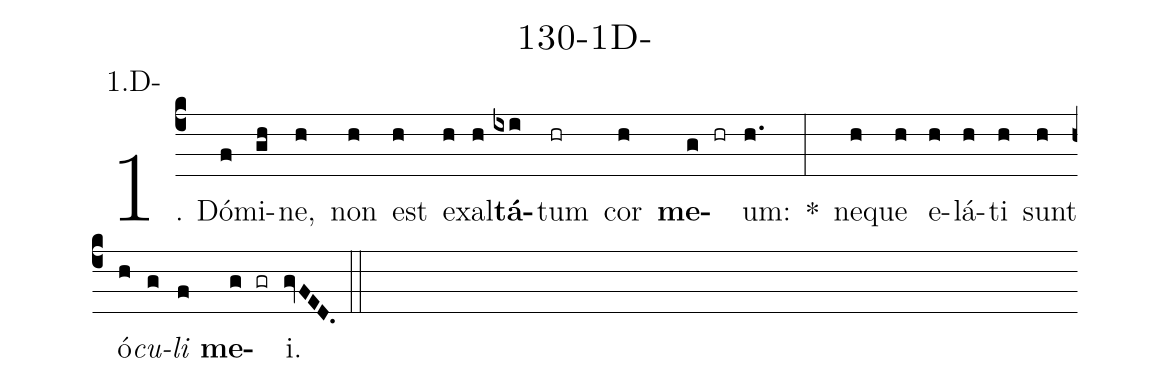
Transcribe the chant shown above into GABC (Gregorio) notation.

name: 130-1D-;
annotation: 1.D-;
%%
(c4)1. Dó(f)mi(gh)ne,(h) non(h) est(h) ex(h)al(h)<b>tá</b>(ixi)tum(hr) cor(h) <b>me</b>(g hr)um:(h.) *(:) ne(h)que(h) e(h)lá(h)ti(h) sunt(h) ó(h)<i>cu</i>(g)<i>li</i>(f) <b>me</b>(g gr)i.(gvFED.) (::)
